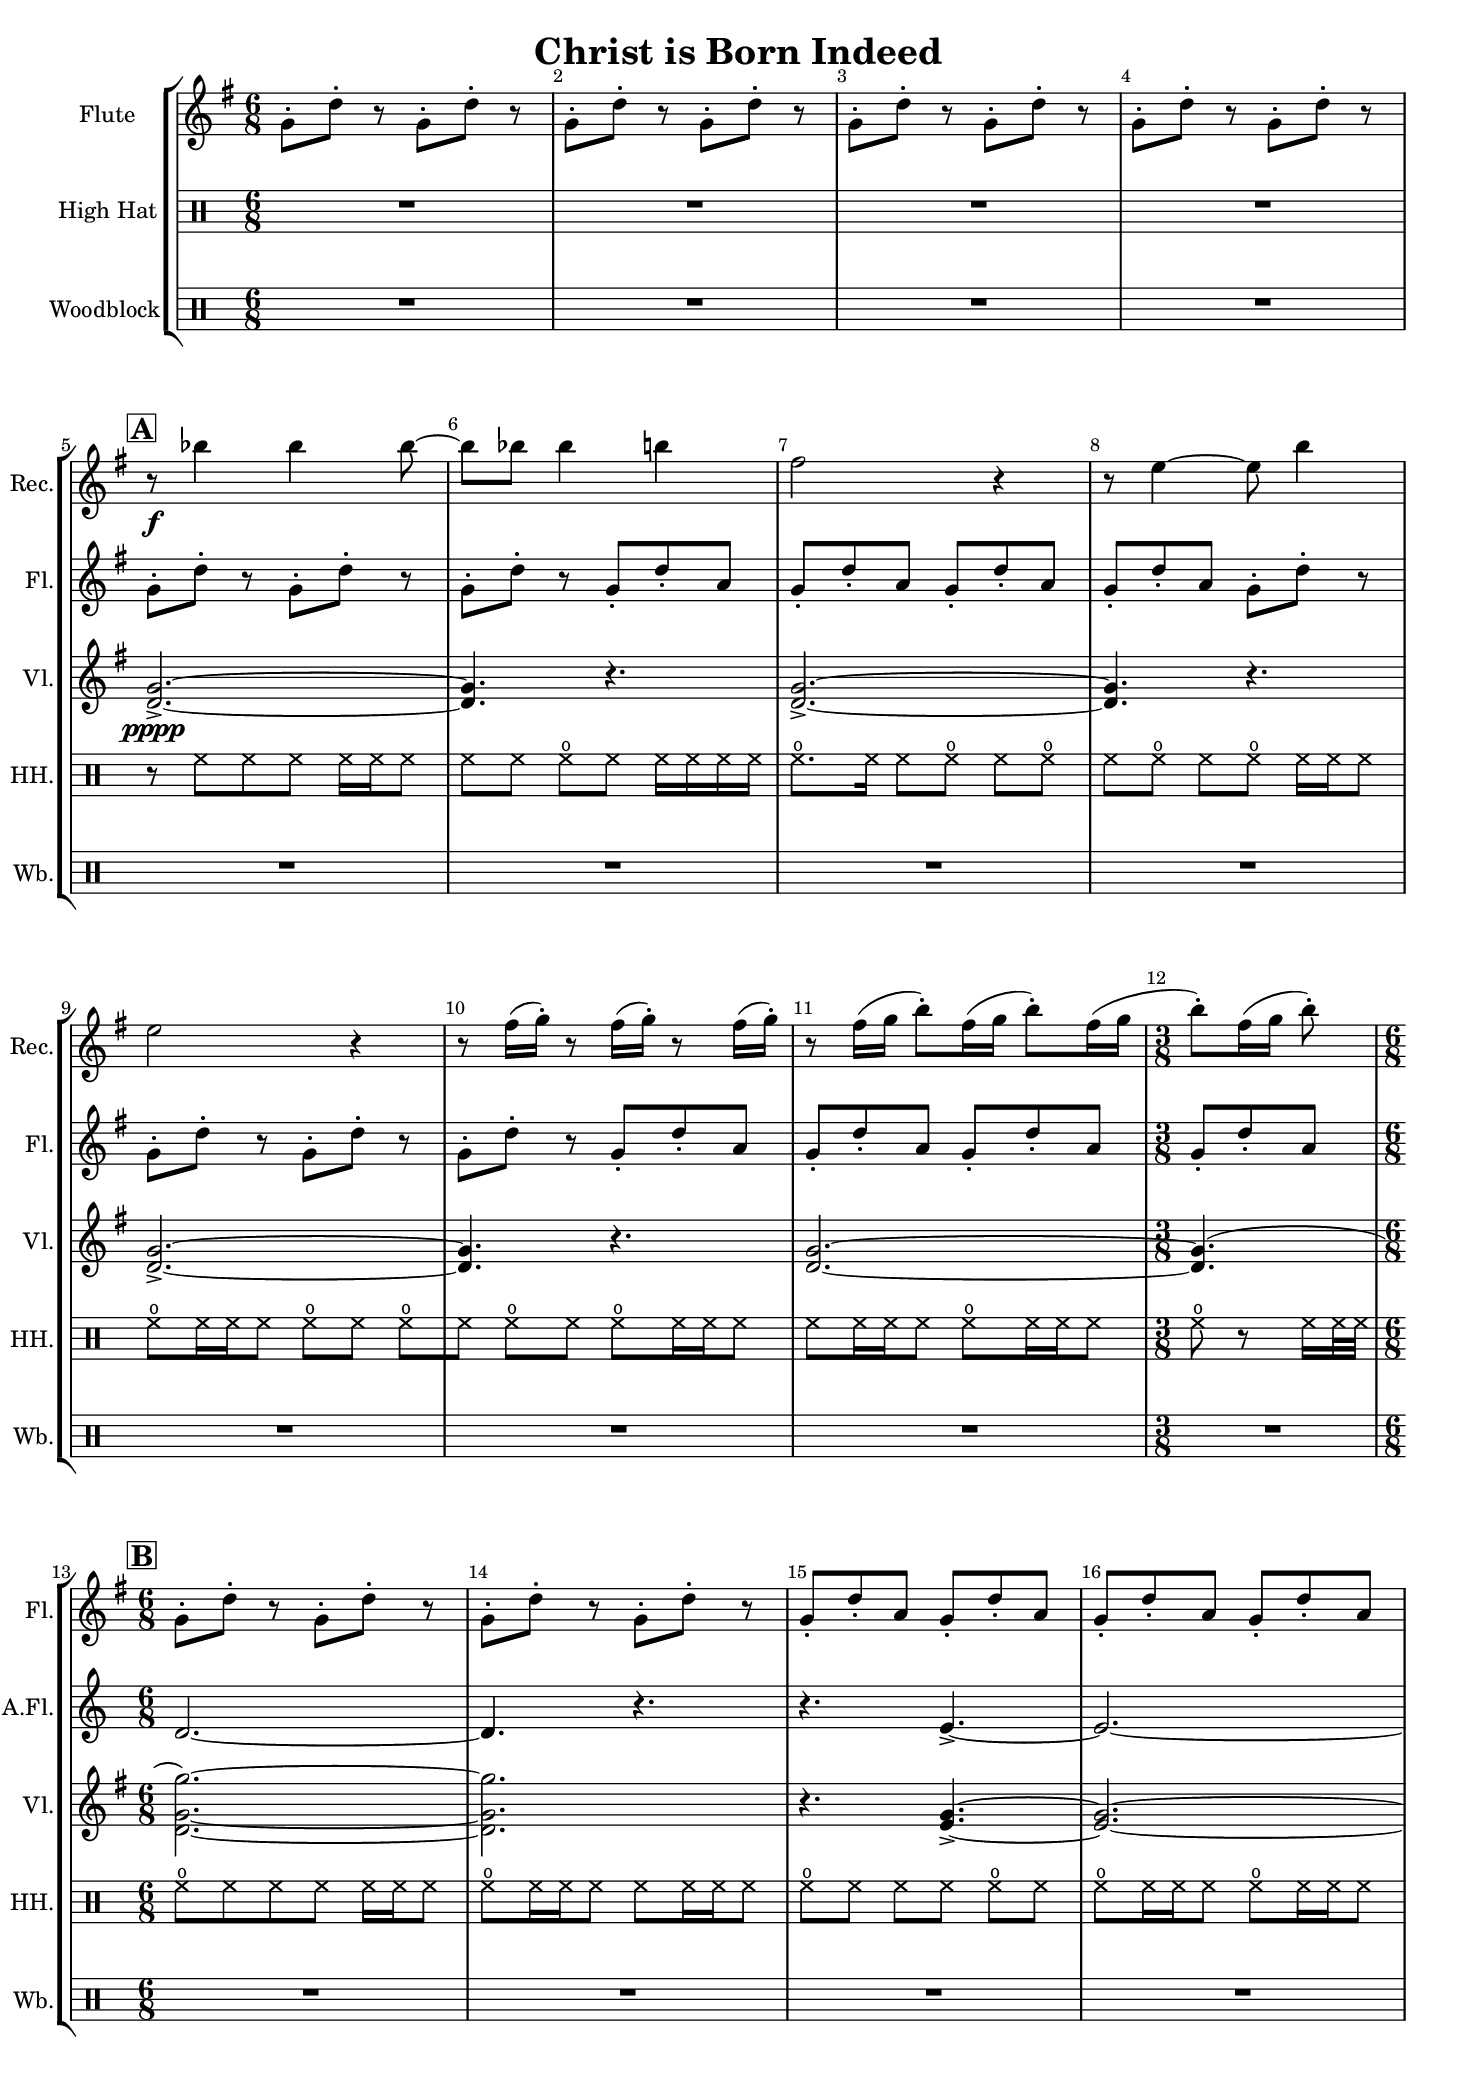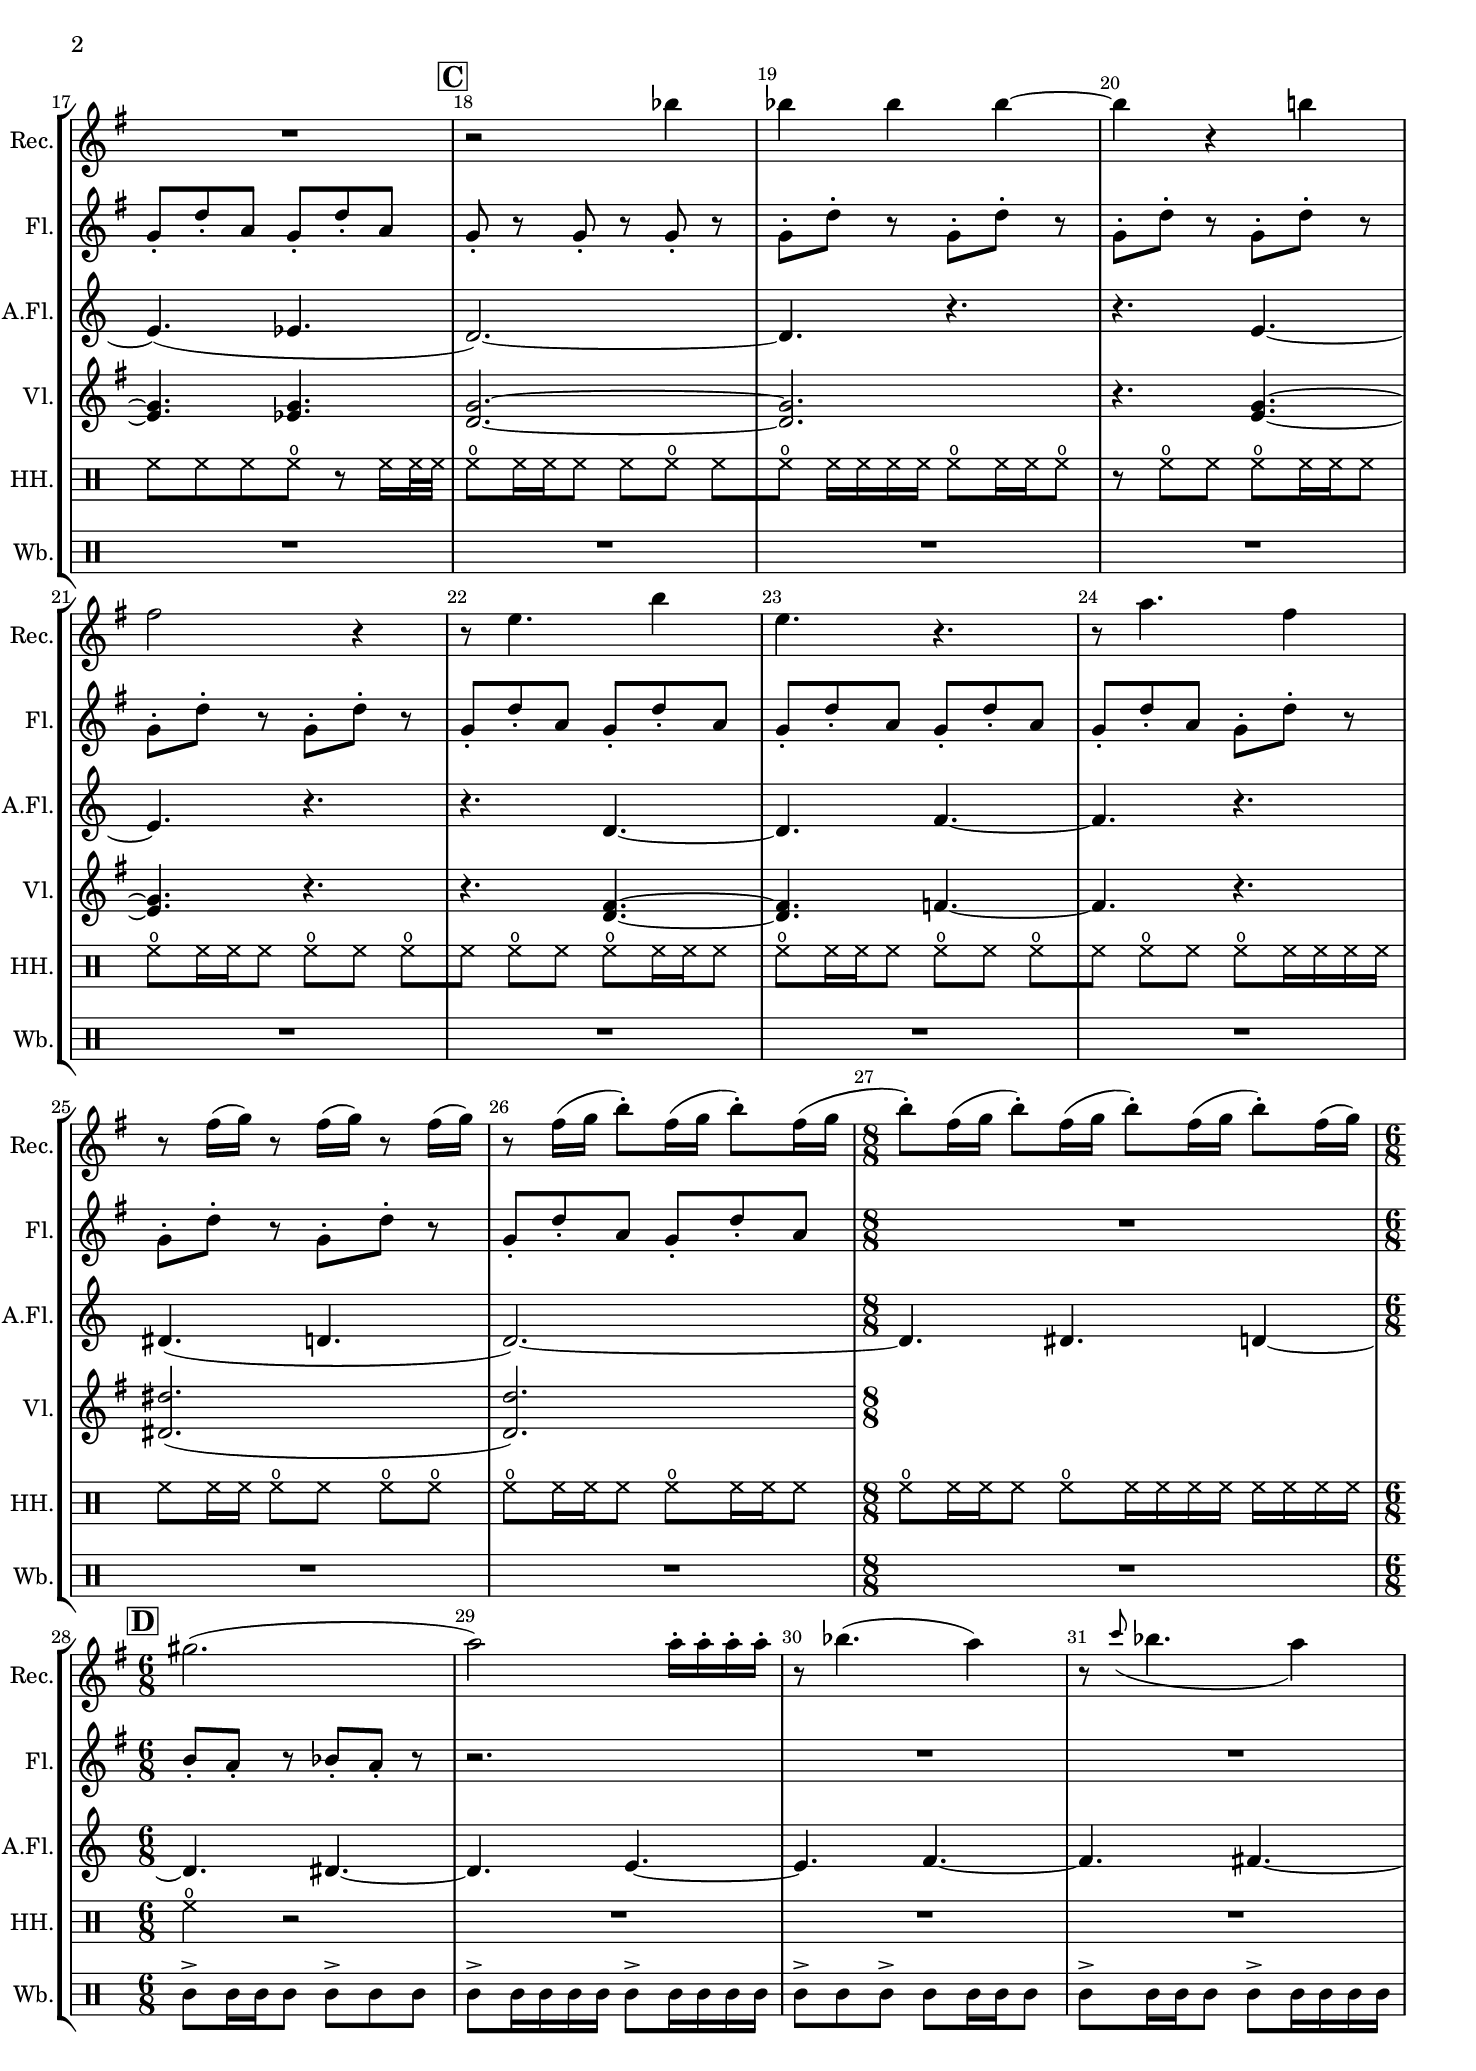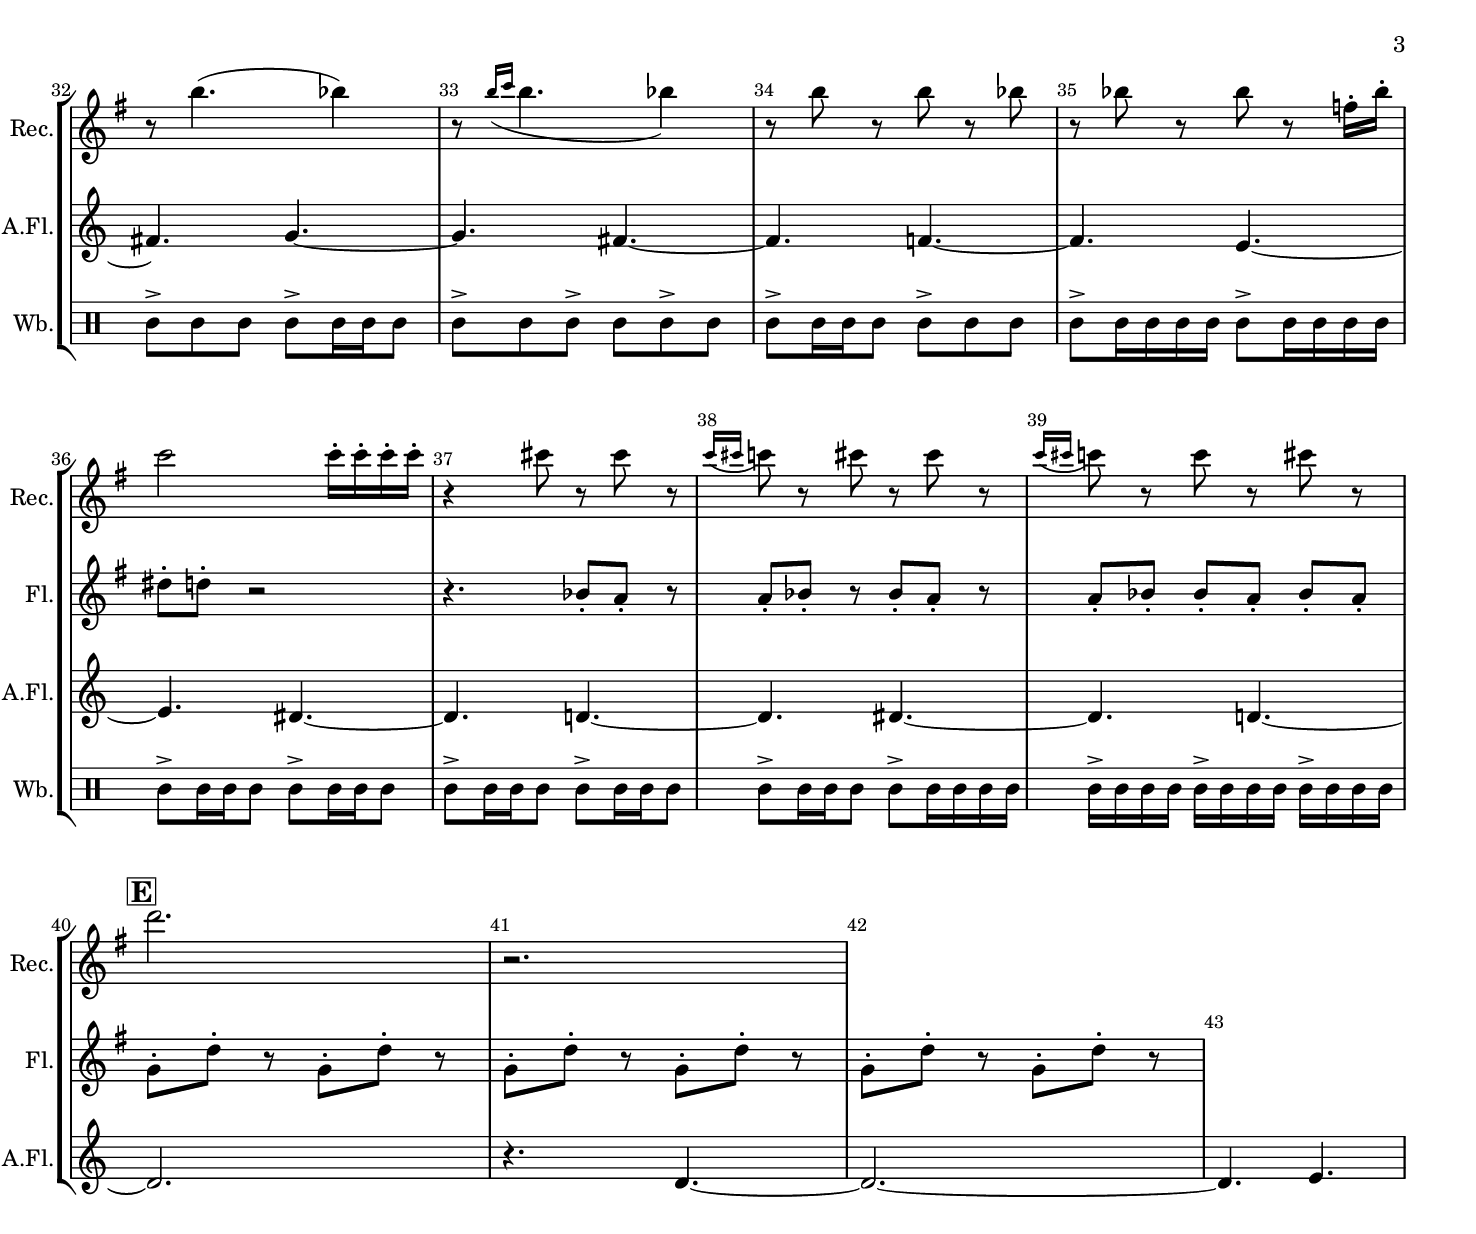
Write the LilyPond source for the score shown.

\version "2.20.0"  % necessary for upgrading to future LilyPond versions.

#(set-default-paper-size "b4")

\header{
  title = "Christ is Born Indeed"
}

\score {
  \layout {
    \context {
      \RemoveEmptyStaffContext
      \override VerticalAxisGroup.remove-first = ##t
    }
  }

  \midi {
    \tempo 4 = 124
  }

  \new StaffGroup <<
    \new Staff \with {
      instrumentName = "Recorder"
      shortInstrumentName = "Rec."
      midiInstrument = #"recorder"
    } \relative c''' {
      \override Score.BarNumber.break-visibility = ##(#f #t #t)
      \set Score.markFormatter = #format-mark-box-alphabet

      \key g \major
      \clef treble
      \time 6/8
      \repeat unfold 4 { R2. }
      \break

      % 5 // A
      \mark \default
      r8\f bes4 bes bes8~
      bes8 bes8 bes4 b4
      fis2 r4
      r8 e4~ e8 b'4
      \break
      
      % 9
      e,2 r4
      \repeat unfold 3 { r8 fis16( g-.) }
      r8 fis16([ g] b8-.[) fis16( g] b8-.[) fis16( g]
      \time 3/8
      b8-.)[ fis16( g] b8-.)
      \break
      
      % 13 // B
      \mark \default
      \time 6/8
      \repeat unfold 5 { R2. }

      % 18 // C
      \mark \default
      r2 bes4
      % 19
      bes4 bes bes~
      % 20
      bes4 r b
      % 21
      fis2 r4
      % 22
      r8 e4. b'4
      % 23
      e,4. r4.
      % 24
      r8 a4. fis4
      \break

      % 25
      \repeat unfold 3 { r8 fis16([ g]) }
      % 26
      r8 fis16([ g] b8-.[) fis16( g] b8-.[) fis16( g]
      % 27
      \time 8/8
      b8-.[) fis16( g] b8-.[) fis16( g] b8-.[) fis16( g] b8-.[) fis16( g])
      \break

      % 28 // D
      \mark \default
      \time 6/8
      gis2.(
      % 29
      a2) a16-. a-. a-. a-.
      % 30
      r8 bes4.( a4)
      % 31
      r8 \grace c8( bes4. a4)
      \break
      
      % 32
      r8 b4.( bes4)
      % 33
      r8 \grace { b16( c } b4. bes4)
      % 34
      r8 b r b8 r bes
      % 35
      r bes r bes r f16-. bes-.
      \break

      % 36
      c2 c16-. c-. c-. c-.
      % 37
      r4 cis8 r cis r
      % 38
      \grace { c16( cis } c8) r cis8 r cis r
      % 39
      \grace { c16( cis } c8) r c r cis r
      \break
      
      % 40 // E
      \mark \default
      d2.
      r2.
    } 
    % End Recorder

    \new Staff \with {
      instrumentName = "Flute"
      shortInstrumentName = "Fl."
      midiInstrument = #"flute"
    } \relative c'' {
      \key g \major
      \clef treble
      \time 6/8
      \repeat unfold 11 { g8-.[ d'-.] r }
      \repeat unfold 4 { g,-. d'-. a }
      % 9
      \repeat unfold 4 { g-.[ d'-.] r }
      \repeat unfold 4 { g,-. d'-. a }

      % 13 // B
      \repeat unfold 4 { g-.[ d'-.] r }
      \repeat unfold 6 { g,-. d'-. a }
      g8-. r g-. r g-. r
      \repeat unfold 6 { g-.[ d'-.] r }
      \repeat unfold 5 { g,-. d'-. a }
      \repeat unfold 3 { g-.[ d'-.] r }
      % 26
      \repeat unfold 2 { g,-.[ d'-. a] }
      % 27
      R1 * 8/8
      \break

      % 28 // D
      b8-. a-. r bes-. a-. r
      % 29
      r2.
      % 30
      R1 * 6/8 * 6
      \break
      
      % 36
      dis8-.[ d-.] r2
      % 37
      r4. bes8-.[ a-.] r
      % 38
      a8-.[ bes-.] r bes-.[ a-.] r
      % 39
      a8-.[ bes-.] bes8-.[ a-.] bes8-.[ a-.]

      % 40 // E
      \repeat unfold 6 { g8-.[ d'-.] r }
    }
    % End Flute

    \new Staff \with {
      instrumentName = "Alto Flute"
      shortInstrumentName = "A.Fl."
      midiInstrument = #"flute"
    } \relative c' {
      R1 * 6/8 * 11
      % 12
      R1 * 3/8
      
      % 13 // B
      \time 6/8
      d2.~
      d4. r
      % 15
      r4. e4.->~
      e2.~

      % 17
      e4.( ees
      % 18 // C
      d2.)~
      % 19
      d4. r
      r e4.~
      e4. r
      r d4.~
      d4. f~
      f4. r

      % 25
      dis4.( d
      d2.)~

      % 27
      \time 8/8
      d4. dis4. d4~

      % 28 // D
      d4. dis~
      % 29
      dis4. e~
      % 30
      e f~
      % 31
      f fis~

      % 32
      fis g~
      g fis~
      fis f~
      f e~

      % 36
      e dis~
      dis d~
      d dis~
      dis d~

      % 40 // E
      d2.
      r4. d~
      d2.~
      d4. e
    }

    \new Staff \with {
      instrumentName = "Violin"
      shortInstrumentName = "Vl."
      midiInstrument = #"violin"
    } \relative c'' {
      \key g \major
      \repeat unfold 4 { R2. }
      % 5 // A
      <g d>2.->\pppp~
      <g d>4. r
      <g d>2.->~
      <g d>4. r
      % 9
      <g d>2.->~
      <g d>4. r
      <g d>2.~
      <g d>4.(

      % 13 // B
      <g d g'>2.)~
      <g d g'>2.
      % 15
      r4.
      <g e>->~
      <g e>2.~
      \break

      % 17
      <g e>4. <g ees>4.
      % 18 // C
      <g d>2.~
      % 19
      <g d>2.

      % 20
      r4. <g e>~
      % 21
      <g e>4. r4.
      % 22
      r4. <fis d>4.~
      % 23
      <fis d> <f>~
      % 24
      <f> r
      % 25
      <dis' dis,>2.(
      % 26
      <d d,>)
    }
    % End Violin

    \new DrumStaff \with {
      instrumentName = "High Hat"
      shortInstrumentName = "HH."
    } \drummode {
      \repeat unfold 4 { R2. }
      % 5 // A
      r8 hihat8[ hh hh] hh16 hh hh8
      % 6
      hh8[ hh8] openhihat[ hh] hh16[ hh hh hh]
      % 7
      openhihat8.[ hh16] hh8[ openhihat]
      \repeat unfold 3 { hh[ openhihat] }
      hh16 hh hh8
      % 9
      openhihat8[ hh16 hh hh8] openhihat[ hh] openhihat[
      % 10
      hh8] openhihat[ hh8] openhihat[ hh16 hh hh8]
      % 11
      hh[ hh16 hh hh8] openhihat[ hh16 hh16 hh8]
      % 12
      openhihat r8 hh16 hh32 hh

      % 13 // B
      openhihat8[ hh8 hh hh ] hh16 hh hh8
      % 14
      openhihat8[ hh16 hh hh8] hh[ hh16 hh hh8]
      % 15
      openhihat[ hh] hh[ hh] openhihat[ hh]
      % 16
      openhihat[ hh16 hh hh8] openhihat8[ hh16 hh hh8]
      % 17
      hh[ hh hh openhihat] r8 hh16 hh32 hh

      % 18 // C
      openhihat8[ hh16 hh hh8] hh[ openhihat] hh[ openhihat]
      % 19
      hh16[ hh hh hh] openhihat8[ hh16 hh openhihat8]
      % 20
      r8 openhihat[ hh] openhihat[ hh16 hh hh8]
      % 21
      openhihat8[ hh16 hh hh8] openhihat[ hh] openhihat[
      % 22
      hh] openhihat[ hh] openhihat[ hh16 hh hh8]
      % 23
      openhihat8[ hh16 hh hh8] openhihat[ hh] openhihat[
      % 24
      hh] openhihat[ hh] openhihat[ hh16 hh16 hh16 hh16]
      % 25
      hh8[ hh16 hh] openhihat8[ hh] openhihat openhihat
      % 26
      openhihat[ hh16 hh hh8] openhihat[ hh16 hh hh8]
      % 27
      openhihat[ hh16 hh hh8] openhihat[ hh16 hh hh hh] hh[ hh hh hh]
      \break

      % 28 // D
      openhihat4 r2
      % 29
      R1 * 6/8 * 3
    }
    % End Hi Hat
    
    \new DrumStaff \with {
      instrumentName = "Woodblock"
      shortInstrumentName = "Wb."
    } \drummode {
      R1 * 6/8 * 11
      % 12
      R1 * 3/8
      
      % 13 // B
      R1 * 6/8 * 14

      % 27
      R1 * 8/8
      % 28
      wbl8->[ wbl16 wbl wbl8] wbl-> wbl wbl
      % 29
      wbl->[ wbl16 wbl wbl wbl] wbl8-> wbl16 wbl wbl wbl
      % 30
      wbl8->[ wbl wbl->] wbl[ wbl16 wbl16 wbl8]
      % 31
      wbl->[ wbl16 wbl wbl8] wbl->[ wbl16 wbl wbl wbl]
      \break

      % 32
      wbl8->[ wbl wbl] wbl->[ wbl16 wbl wbl8]
      % 33
      wbl8->[ wbl wbl->] wbl[ wbl-> wbl]
      % 34
      wbl8->[ wbl16 wbl wbl8] wbl->[ wbl wbl]
      % 35
      wbl8->[ wbl16 wbl wbl wbl] wbl8->[ wbl16 wbl wbl wbl]
      \break

      % 36
      \repeat unfold 5 { wbl8->[ wbl16 wbl wbl8] }
      wbl8->[ wbl16 wbl wbl wbl]
      % 39
      wbl16[-> wbl wbl wbl] wbl->[ wbl wbl wbl] wbl[-> wbl wbl wbl]
    }
    % End Toms
  >>
}